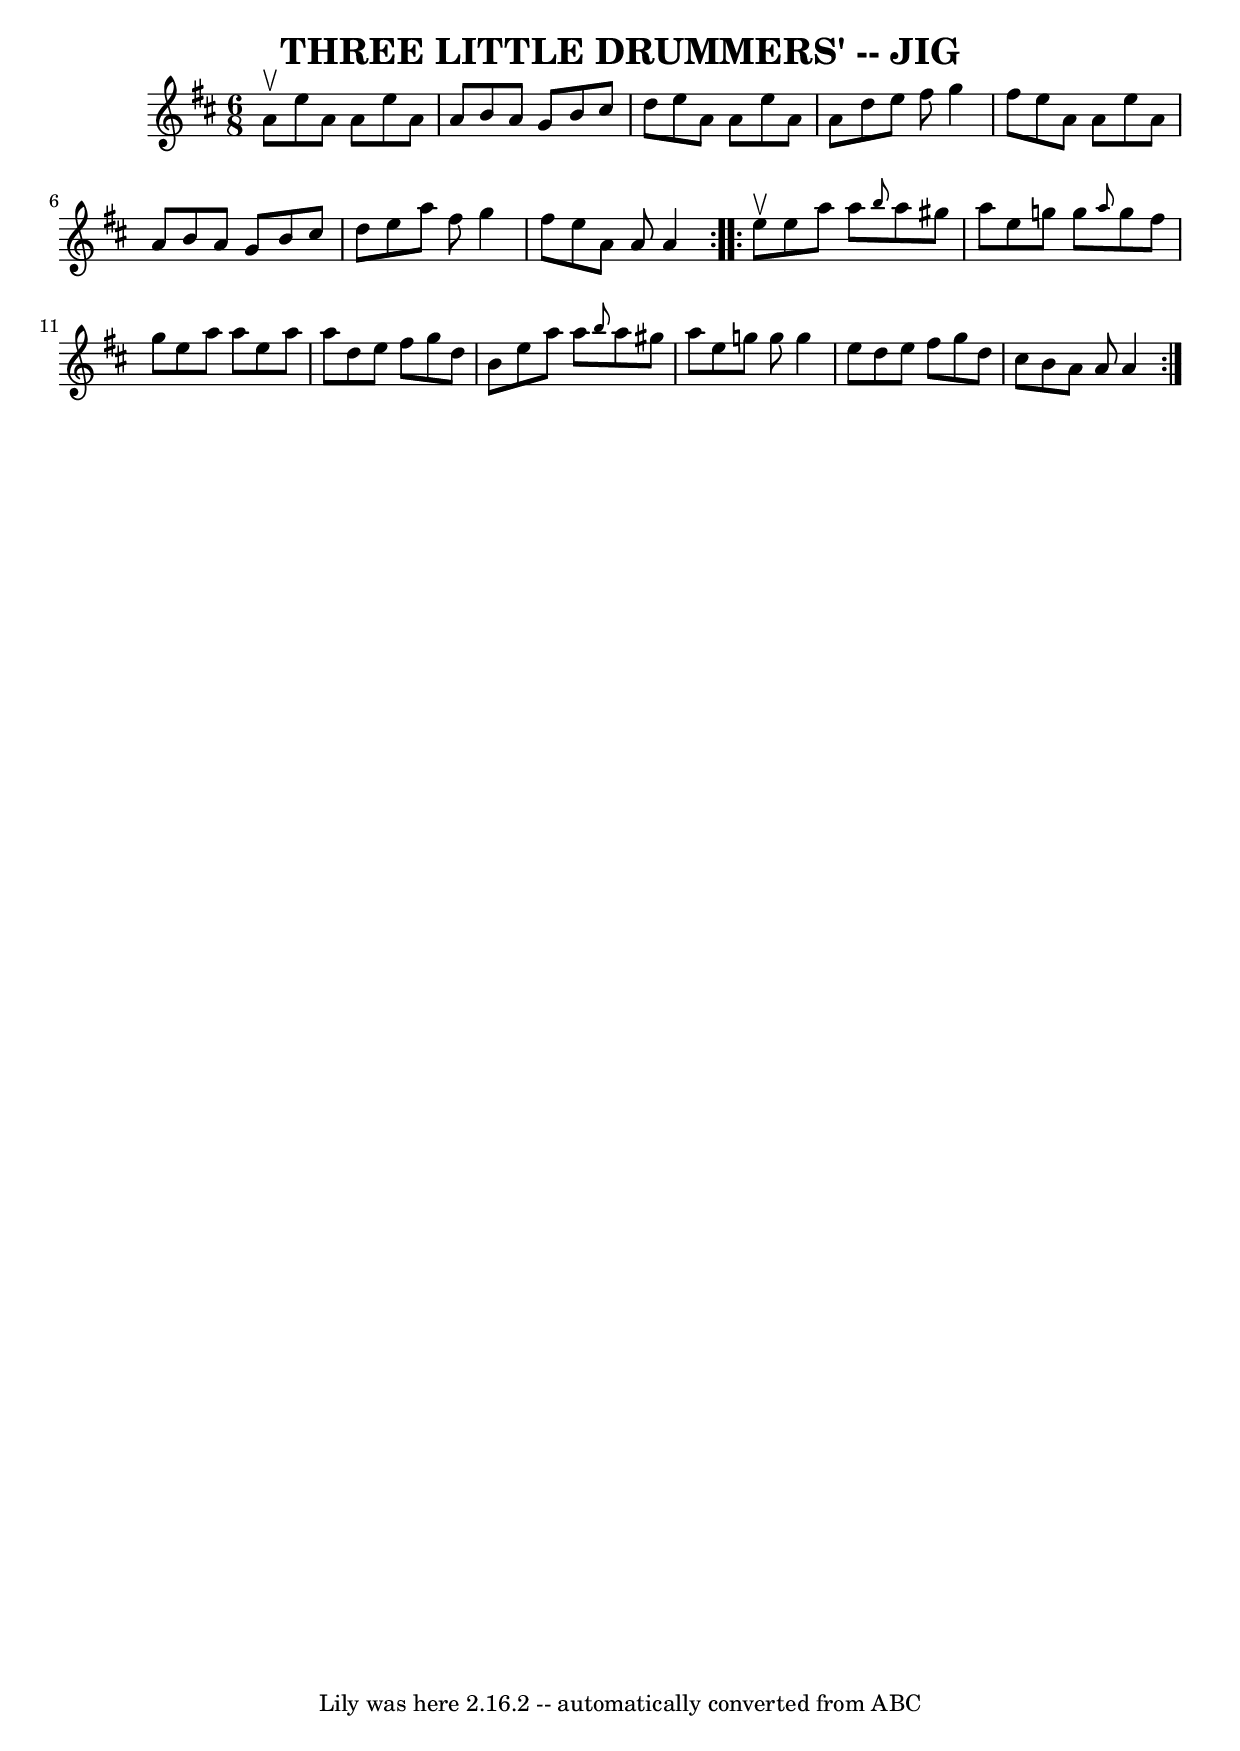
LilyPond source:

\version "2.7.40"
\include "Mammoth.ily"
\header {
	%% book = "Ryan's Mammoth Collection of Fiddle Tunes"
	crossRefNumber = "1"
	footnotes = ""
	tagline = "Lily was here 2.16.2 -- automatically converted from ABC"
	title = "THREE LITTLE DRUMMERS' -- JIG"
}
voicedefault =  {
\set Score.defaultBarType = "empty"

\repeat volta 2 {
\time 6/8 \key a \mixolydian a'8^\upbow       |
 e''8 a'8 a'8  
 e''8 a'8 a'8    |
 b'8 a'8 g'8 b'8 cis''8 d''8   
 |
 e''8 a'8 a'8 e''8 a'8 a'8    |
 d''8 e''8 
 fis''8 g''4 fis''8        |
 e''8 a'8 a'8 e''8 a'8 
 a'8    |
 b'8 a'8 g'8 b'8 cis''8 d''8    |
   
e''8 a''8 fis''8 g''4 fis''8    |
 e''8 a'8 a'8    
a'4    }     \repeat volta 2 { e''8^\upbow       |
 e''8 a''8    
a''8  \grace { b''8  } a''8 gis''8 a''8    |
 e''8 g''!8  
 g''8  \grace { a''8  } g''8 fis''8 g''8    |
 e''8 a''8 
 a''8 e''8 a''8 a''8    |
 d''8 e''8 fis''8 g''8    
d''8 b'8        |
 e''8 a''8 a''8  \grace { b''8  } a''8  
 gis''8 a''8    |
 e''8 g''!8 g''8 g''4 e''8    
|
 d''8 e''8 fis''8 g''8 d''8 cis''8    |
 b'8   
 a'8 a'8 a'4    }   
}

\score{
    <<

	\context Staff="default"
	{
	    \voicedefault 
	}

    >>
	\layout {
	}
	\midi {}
}
